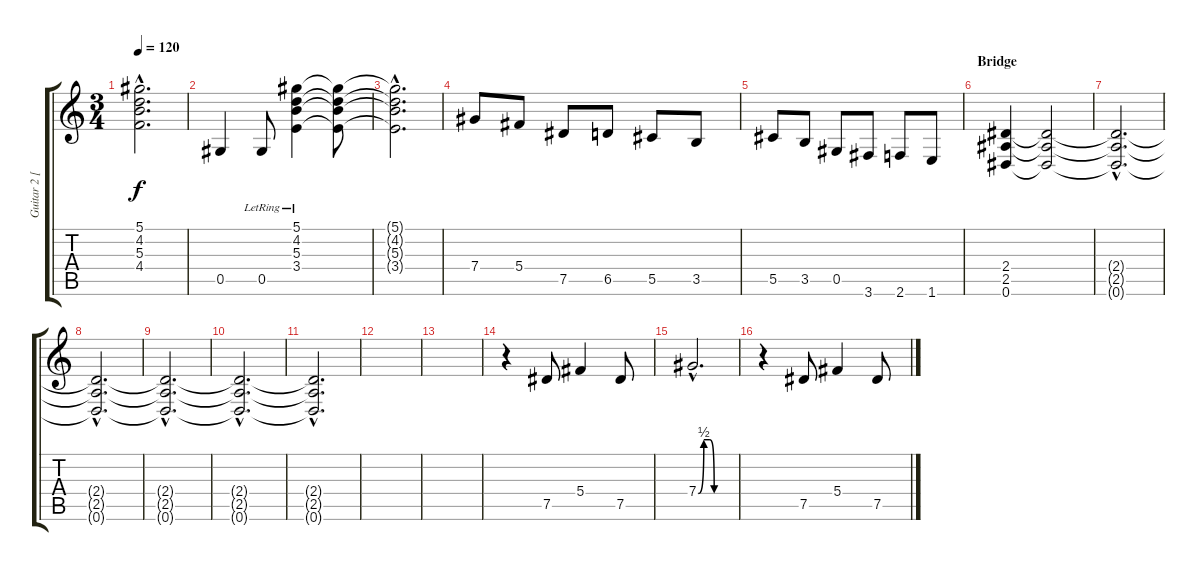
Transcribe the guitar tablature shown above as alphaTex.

\track ("Guitar 2 [Gilby]" "Guitar 2 [") {instrument distortionguitar}
\staff {score tabs}
\tuning (Eb4 Bb3 Gb3 Db3 Ab2 Eb2) {hide}
\ts (3 4)
\tempo 120
\clef g2
\ks c
(5.1{hac t} 4.2{hac t} 5.3{hac t} 4.4{hac t}).2{d dy f} |
0.5.4 0.5{lr}.8 (5.1{lr} 4.2{lr} 5.3{lr} 3.4{lr}).4 (5.1{t} 4.2{t} 5.3{t} 3.4{t}).8 |
(5.1{hac t} 4.2{hac t} 5.3{hac t} 3.4{hac t}).2{d} |
7.4.8 5.4.8 7.5.8 6.5.8 5.5.8 3.5.8 |
5.5.8 3.5.8 0.5.8 3.6.8 2.6.8 1.6.8 |
\section ("" "Bridge")
(2.4 2.5 0.6).4{volume 13} (2.4{t} 2.5{t} 0.6{t}).2{volume 0} |
(2.4{hac t} 2.5{hac t} 0.6{hac t}).2{d} |
(2.4{hac t} 2.5{hac t} 0.6{hac t}).2{d} |
(2.4{hac t} 2.5{hac t} 0.6{hac t}).2{d} |
(2.4{hac t} 2.5{hac t} 0.6{hac t}).2{d} |
(2.4{hac t} 2.5{hac t} 0.6{hac t}).2{d} |
|
|
r.4{volume 9} 7.5.8 5.4.4 7.5.8 |
7.4{be (custom 0 0 9 2 19 2 26 0 60 0) hac}.2{d} |
r.4 7.5.8 5.4.4 7.5.8
